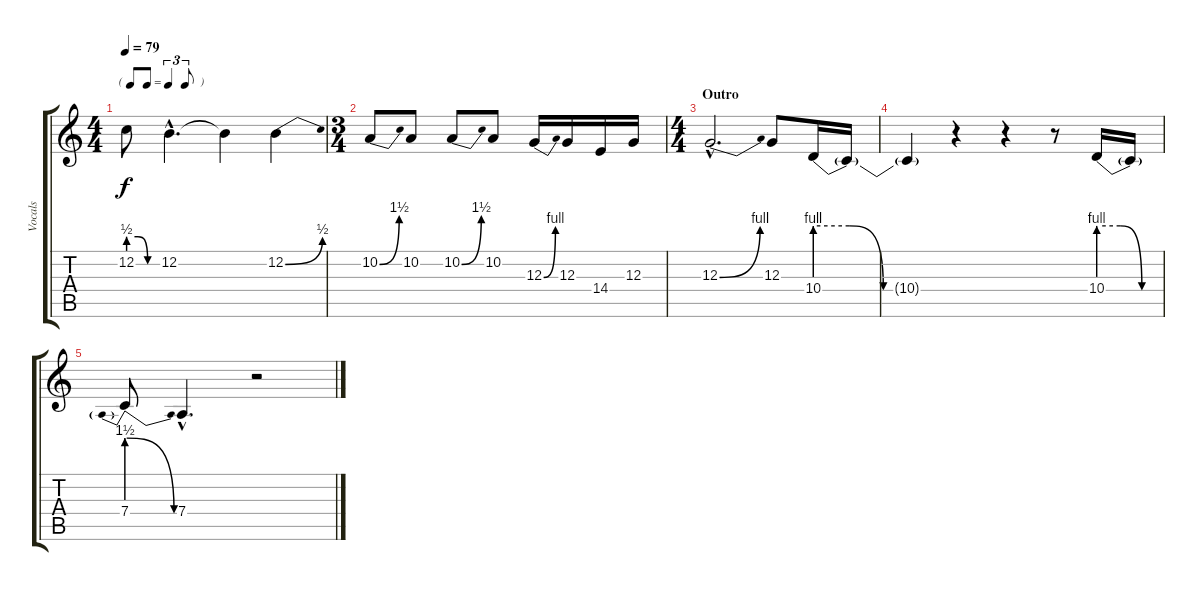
\track ("Vocals" "Vocals") {instrument lead6voice}
\staff {score tabs}
\tuning (E4 B3 G3 D3 A2 E2) {hide}
\ts (4 4)
\tf triplet8th
\tempo 79
\clef g2
\ks c
12.2{be (custom 0 2 20 2 40 0 60 0)}.8{dy f} 12.2{hac}.4{d} 12.2{t}.4 12.2{be (bend 0 0 60 2)}.4 |
\ts (3 4)
10.2{be (bend 0 0 60 6)}.8 10.2.8 10.2{be (bend 0 0 60 6)}.8 10.2.8 12.3{be (bend 0 0 60 4)}.16 12.3.16 14.4.16 12.3.16 |
\ts (4 4)
\section ("" "Outro")
12.3{be (bend 0 0 60 4) hac}.2{d} 12.3.8 10.4{be (custom 0 4 15 4 30 0 60 0)}.16 10.4{t}.16 |
10.4{t}.4 r.4 r.4 r.8 10.4{be (custom 0 4 20 4 40 0 60 0)}.16 10.4{t}.16 |
7.4{be (prebendrelease 0 6 60 0)}.8 7.4{hac}.4{d} r.2
